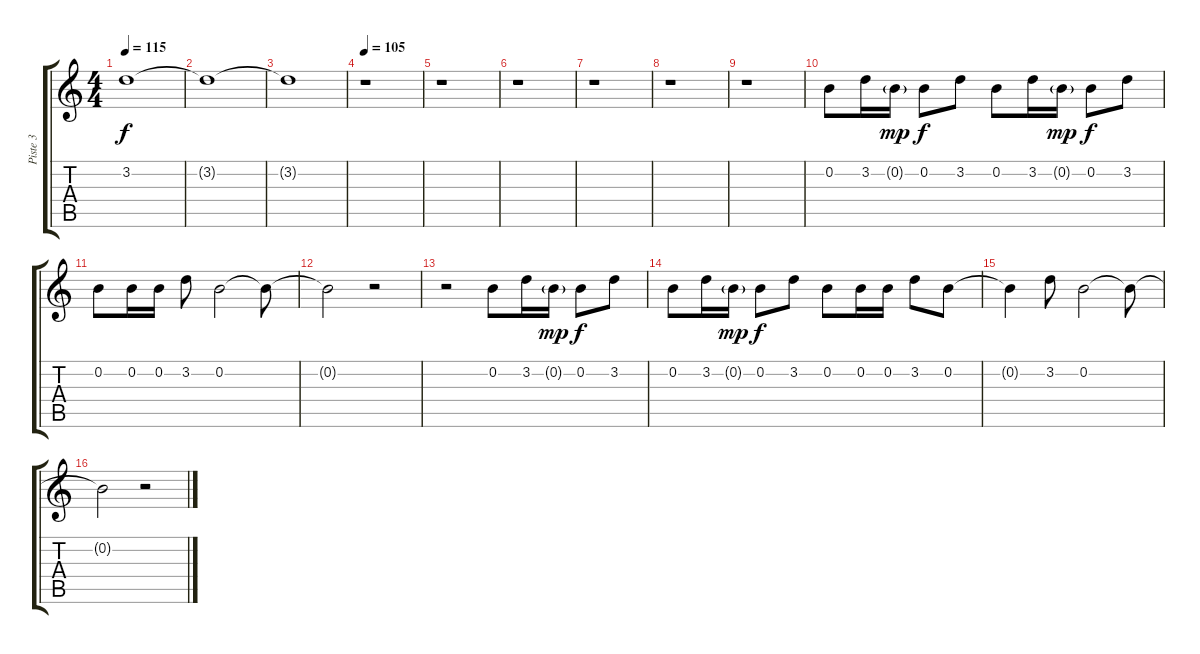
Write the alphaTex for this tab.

\track ("Piste 3" "Piste 3") {instrument overdrivenguitar}
\staff {score tabs}
\tuning (E4 B3 G3 D3 A2 E2) {hide}
\ts (4 4)
\tempo 115
\clef g2
\ks c
3.2{t}.1{dy f} |
3.2{t}.1 |
3.2{t}.1 |
\tempo 105
r.1 |
r.1 |
r.1 |
r.1 |
r.1 |
r.1 |
0.2.8 3.2.16 0.2{g}.16{dy mp} 0.2.8{dy f} 3.2.8 0.2.8 3.2.16 0.2{g}.16{dy mp} 0.2.8{dy f} 3.2.8 |
0.2.8 0.2.16 0.2.16 3.2.8 0.2.2 0.2{t}.8 |
0.2{t}.2 r.2 |
r.2 0.2.8 3.2.16 0.2{g}.16{dy mp} 0.2.8{dy f} 3.2.8 |
0.2.8 3.2.16 0.2{g}.16{dy mp} 0.2.8{dy f} 3.2.8 0.2.8 0.2.16 0.2.16 3.2.8 0.2.8 |
0.2{t}.4 3.2.8 0.2.2 0.2{t}.8 |
0.2{t}.2 r.2
